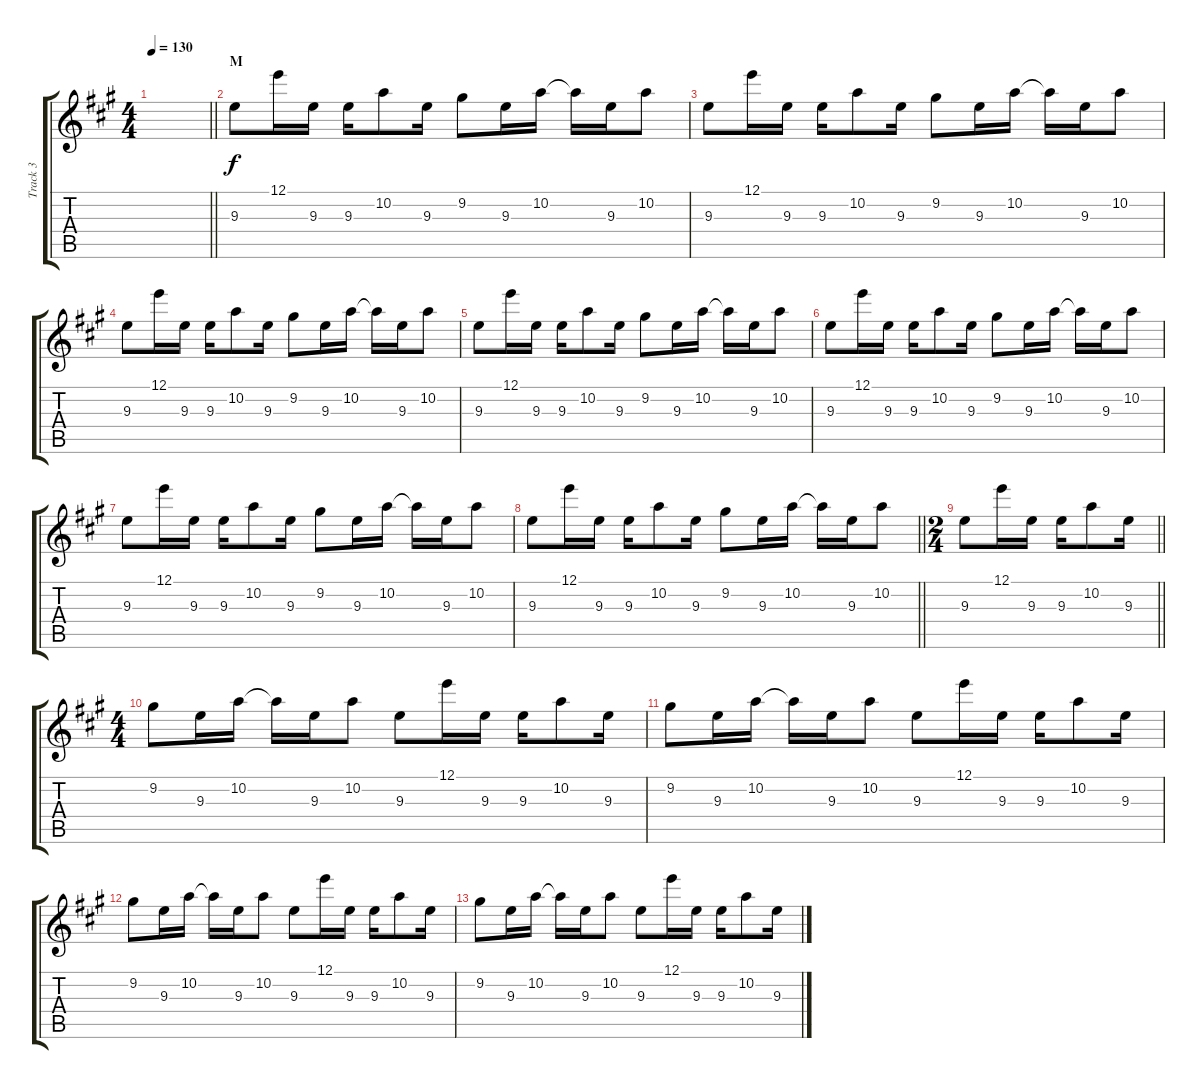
\track ("Track 3" "Track 3") {instrument acousticguitarsteel}
\staff {score tabs}
\tuning (E4 B3 G3 D3 A2 E2) {hide}
\ts (4 4)
\tempo 130
\clef g2
\barLineRight lightlight
\ks a
|
\section ("" "M")
9.3.8 12.1.16 9.3.16 9.3.16 10.2.8 9.3.16 9.2.8 9.3.16 10.2.16 10.2{t}.16 9.3.16 10.2.8 |
9.3.8 12.1.16 9.3.16 9.3.16 10.2.8 9.3.16 9.2.8 9.3.16 10.2.16 10.2{t}.16 9.3.16 10.2.8 |
9.3.8 12.1.16 9.3.16 9.3.16 10.2.8 9.3.16 9.2.8 9.3.16 10.2.16 10.2{t}.16 9.3.16 10.2.8 |
9.3.8 12.1.16 9.3.16 9.3.16 10.2.8 9.3.16 9.2.8 9.3.16 10.2.16 10.2{t}.16 9.3.16 10.2.8 |
9.3.8 12.1.16 9.3.16 9.3.16 10.2.8 9.3.16 9.2.8 9.3.16 10.2.16 10.2{t}.16 9.3.16 10.2.8 |
9.3.8 12.1.16 9.3.16 9.3.16 10.2.8 9.3.16 9.2.8 9.3.16 10.2.16 10.2{t}.16 9.3.16 10.2.8 |
\barLineRight lightlight
9.3.8 12.1.16 9.3.16 9.3.16 10.2.8 9.3.16 9.2.8 9.3.16 10.2.16 10.2{t}.16 9.3.16 10.2.8 |
\ts (2 4)
\barLineRight lightlight
9.3.8 12.1.16 9.3.16 9.3.16 10.2.8 9.3.16 |
\ts (4 4)
9.2.8 9.3.16 10.2.16 10.2{t}.16 9.3.16 10.2.8 9.3.8 12.1.16 9.3.16 9.3.16 10.2.8 9.3.16 |
9.2.8 9.3.16 10.2.16 10.2{t}.16 9.3.16 10.2.8 9.3.8 12.1.16 9.3.16 9.3.16 10.2.8 9.3.16 |
9.2.8 9.3.16 10.2.16 10.2{t}.16 9.3.16 10.2.8 9.3.8 12.1.16 9.3.16 9.3.16 10.2.8 9.3.16 |
9.2.8 9.3.16 10.2.16 10.2{t}.16 9.3.16 10.2.8 9.3.8 12.1.16 9.3.16 9.3.16 10.2.8 9.3.16
